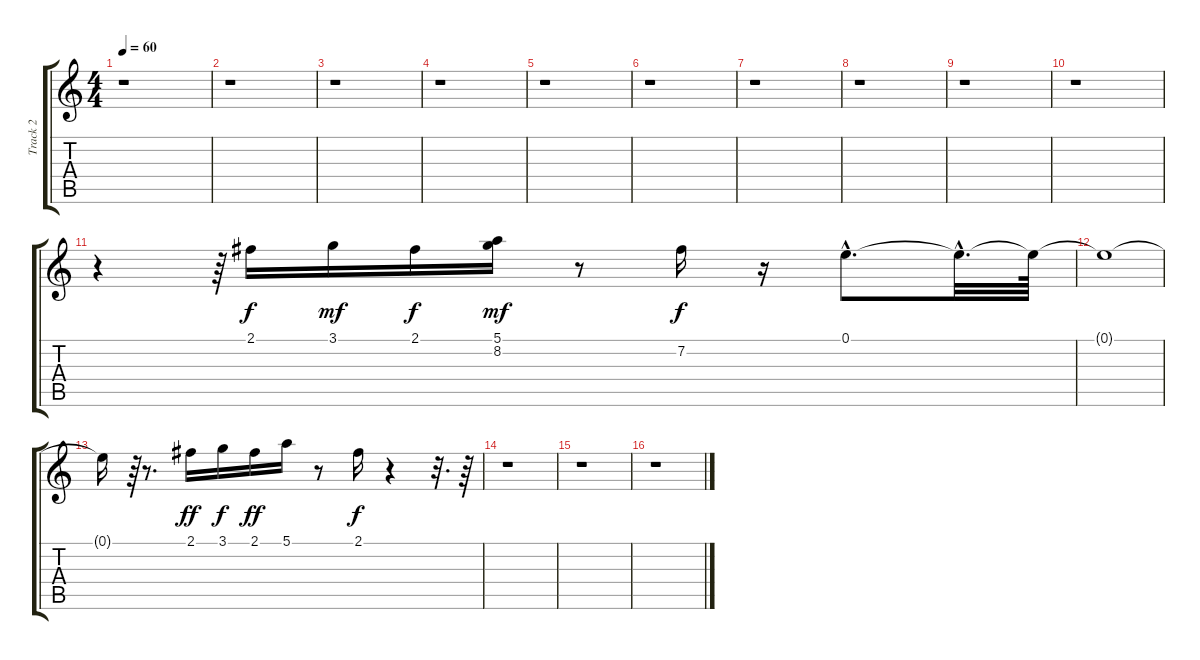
\track ("Track 2" "Track 2") {instrument acousticguitarsteel}
\staff {score tabs}
\tuning (E4 B3 G3 D3 A2 E2) {hide}
\ts (4 4)
\tempo 60
\clef g2
\ks c
r.1{dy f} |
r.1 |
r.1 |
r.1 |
r.1 |
r.1 |
r.1 |
r.1 |
r.1 |
r.1 |
r.4 r.64{tu (3 2)} 2.1.16 3.1.16{dy mf} 2.1.16{dy f} (5.1 8.2).16{dy mf} r.8 7.2.16{dy f} r.16 0.1{hac}.8{d} 0.1{hac t}.32{d} 0.1{t}.64 |
0.1{t}.1 |
0.1{t}.16 r.64{tu (3 2)} r.8{d} 2.1.16{dy ff} 3.1.16{dy f} 2.1.16{dy ff} 5.1.16 r.8 2.1.16{dy f} r.4 r.32{d} r.64 |
r.1 |
r.1 |
r.1
